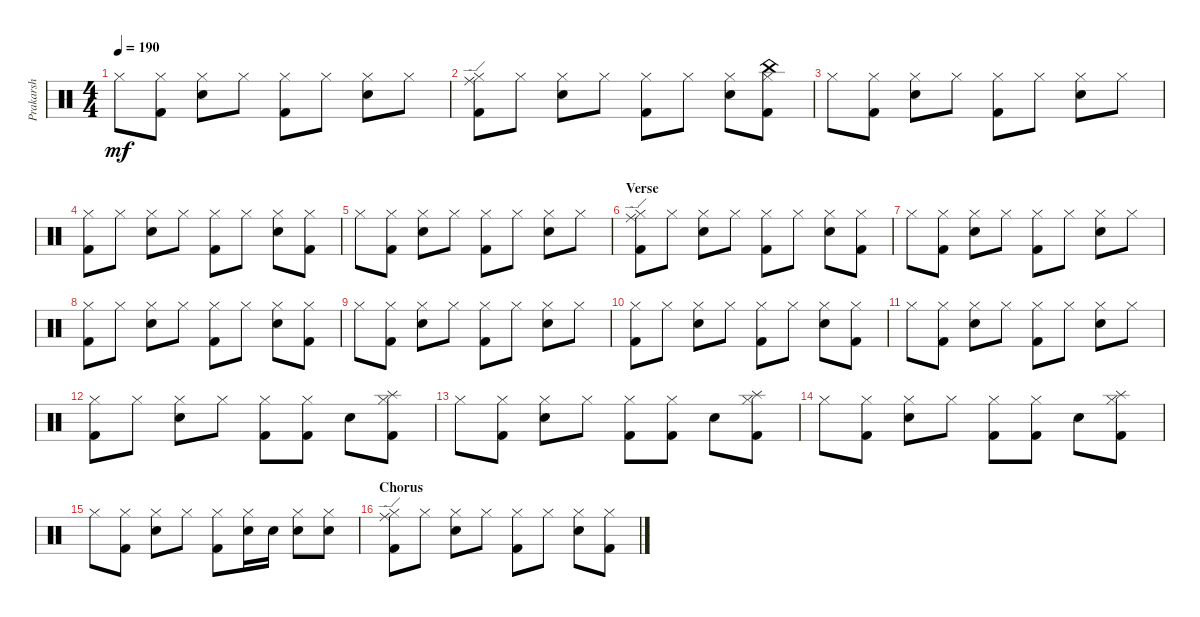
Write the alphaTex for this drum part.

\track ("Prakarsh" "Prakarsh") {instrument percussion}
\staff {score}
\articulation defaults
\ts (4 4)
\tempo 190
\clef neutral
\ks c "Hi-Hat (closed)".8{dy mf}
("Hi-Hat (closed)" "Kick (hit) 2").8 ("Hi-Hat (closed)" "Snare (hit) 2").8 "Hi-Hat (closed)".8 ("Hi-Hat (closed)" "Kick (hit) 2").8 "Hi-Hat (closed)".8 ("Hi-Hat (closed)" "Snare (hit) 2").8 "Hi-Hat (closed)".8 |
("Kick (hit) 2" "Hi-Hat (closed)" "Ride (edge)").8 "Hi-Hat (closed)".8 ("Hi-Hat (closed)" "Snare (hit) 2").8 "Hi-Hat (closed)".8 ("Hi-Hat (closed)" "Kick (hit) 2").8 "Hi-Hat (closed)".8 ("Hi-Hat (closed)" "Snare (hit) 2").8 ("Hi-Hat (closed)" "Kick (hit) 2" "China (hit)").8 |
"Hi-Hat (closed)".8 ("Hi-Hat (closed)" "Kick (hit) 2").8 ("Hi-Hat (closed)" "Snare (hit) 2").8 "Hi-Hat (closed)".8 ("Hi-Hat (closed)" "Kick (hit) 2").8 "Hi-Hat (closed)".8 ("Hi-Hat (closed)" "Snare (hit) 2").8 "Hi-Hat (closed)".8 |
("Kick (hit) 2" "Hi-Hat (closed)").8 "Hi-Hat (closed)".8 ("Hi-Hat (closed)" "Snare (hit) 2").8 "Hi-Hat (closed)".8 ("Hi-Hat (closed)" "Kick (hit) 2").8 "Hi-Hat (closed)".8 ("Hi-Hat (closed)" "Snare (hit) 2").8 ("Hi-Hat (closed)" "Kick (hit) 2").8 |
"Hi-Hat (closed)".8 ("Hi-Hat (closed)" "Kick (hit) 2").8 ("Hi-Hat (closed)" "Snare (hit) 2").8 "Hi-Hat (closed)".8 ("Hi-Hat (closed)" "Kick (hit) 2").8 "Hi-Hat (closed)".8 ("Hi-Hat (closed)" "Snare (hit) 2").8 "Hi-Hat (closed)".8 |
\section ("" "Verse")
("Kick (hit) 2" "Hi-Hat (closed)" "Ride (edge)").8 "Hi-Hat (closed)".8 ("Hi-Hat (closed)" "Snare (hit) 2").8 "Hi-Hat (closed)".8 ("Hi-Hat (closed)" "Kick (hit) 2").8 "Hi-Hat (closed)".8 ("Hi-Hat (closed)" "Snare (hit) 2").8 ("Hi-Hat (closed)" "Kick (hit) 2").8 |
"Hi-Hat (closed)".8 ("Hi-Hat (closed)" "Kick (hit) 2").8 ("Hi-Hat (closed)" "Snare (hit) 2").8 "Hi-Hat (closed)".8 ("Hi-Hat (closed)" "Kick (hit) 2").8 "Hi-Hat (closed)".8 ("Hi-Hat (closed)" "Snare (hit) 2").8 "Hi-Hat (closed)".8 |
("Kick (hit) 2" "Hi-Hat (closed)").8 "Hi-Hat (closed)".8 ("Hi-Hat (closed)" "Snare (hit) 2").8 "Hi-Hat (closed)".8 ("Hi-Hat (closed)" "Kick (hit) 2").8 "Hi-Hat (closed)".8 ("Hi-Hat (closed)" "Snare (hit) 2").8 ("Hi-Hat (closed)" "Kick (hit) 2").8 |
"Hi-Hat (closed)".8 ("Hi-Hat (closed)" "Kick (hit) 2").8 ("Hi-Hat (closed)" "Snare (hit) 2").8 "Hi-Hat (closed)".8 ("Hi-Hat (closed)" "Kick (hit) 2").8 "Hi-Hat (closed)".8 ("Hi-Hat (closed)" "Snare (hit) 2").8 "Hi-Hat (closed)".8 |
("Kick (hit) 2" "Hi-Hat (closed)").8 "Hi-Hat (closed)".8 ("Hi-Hat (closed)" "Snare (hit) 2").8 "Hi-Hat (closed)".8 ("Hi-Hat (closed)" "Kick (hit) 2").8 "Hi-Hat (closed)".8 ("Hi-Hat (closed)" "Snare (hit) 2").8 ("Hi-Hat (closed)" "Kick (hit) 2").8 |
"Hi-Hat (closed)".8 ("Hi-Hat (closed)" "Kick (hit) 2").8 ("Hi-Hat (closed)" "Snare (hit) 2").8 "Hi-Hat (closed)".8 ("Hi-Hat (closed)" "Kick (hit) 2").8 "Hi-Hat (closed)".8 ("Hi-Hat (closed)" "Snare (hit) 2").8 "Hi-Hat (closed)".8 |
("Kick (hit) 2" "Hi-Hat (closed)").8 "Hi-Hat (closed)".8 ("Hi-Hat (closed)" "Snare (hit) 2").8 "Hi-Hat (closed)".8 ("Hi-Hat (closed)" "Kick (hit) 2").8 ("Hi-Hat (closed)" "Kick (hit) 2").8 "Snare (hit) 2".8 ("Hi-Hat (closed)" "Kick (hit) 2" "Splash (hit)").8 |
"Hi-Hat (closed)".8 ("Hi-Hat (closed)" "Kick (hit) 2").8 ("Hi-Hat (closed)" "Snare (hit) 2").8 "Hi-Hat (closed)".8 ("Hi-Hat (closed)" "Kick (hit) 2").8 ("Hi-Hat (closed)" "Kick (hit) 2").8 "Snare (hit) 2".8 ("Hi-Hat (closed)" "Kick (hit) 2" "Splash (hit)").8 |
"Hi-Hat (closed)".8 ("Hi-Hat (closed)" "Kick (hit) 2").8 ("Hi-Hat (closed)" "Snare (hit) 2").8 "Hi-Hat (closed)".8 ("Hi-Hat (closed)" "Kick (hit) 2").8 ("Hi-Hat (closed)" "Kick (hit) 2").8 "Snare (hit) 2".8 ("Hi-Hat (closed)" "Kick (hit) 2" "Splash (hit)").8 |
"Hi-Hat (closed)".8 ("Hi-Hat (closed)" "Kick (hit) 2").8 ("Hi-Hat (closed)" "Snare (hit) 2").8 "Hi-Hat (closed)".8 ("Hi-Hat (closed)" "Kick (hit) 2").8 ("Hi-Hat (closed)" "Snare (hit) 2").16 "Snare (hit) 2".16 ("Hi-Hat (closed)" "Snare (hit) 2").8 ("Hi-Hat (closed)" "Snare (hit) 2").8 |
\section ("" "Chorus")
("Kick (hit) 2" "Hi-Hat (closed)" "Ride (edge)").8 "Hi-Hat (closed)".8 ("Hi-Hat (closed)" "Snare (hit) 2").8 "Hi-Hat (closed)".8 ("Hi-Hat (closed)" "Kick (hit) 2").8 "Hi-Hat (closed)".8 ("Hi-Hat (closed)" "Snare (hit) 2").8 ("Hi-Hat (closed)" "Kick (hit) 2").8
